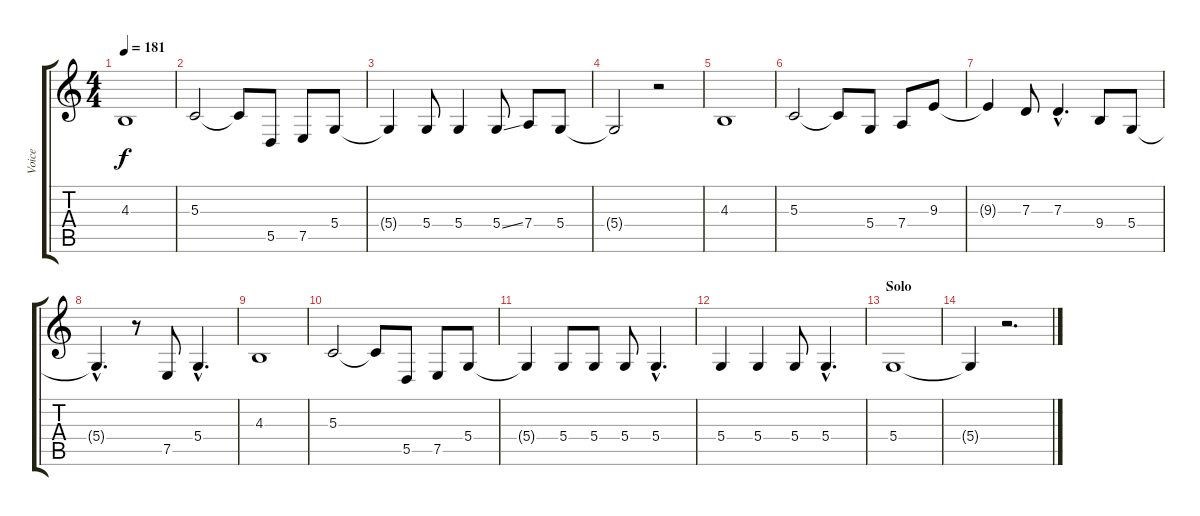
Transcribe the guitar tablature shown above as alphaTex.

\track ("Voice" "Voice") {instrument clarinet}
\staff {score tabs}
\tuning (E4 B3 G3 D3 A2 E2) {hide}
\ts (4 4)
\tempo 181
\clef g2
\ks c
4.3.1{dy f} |
5.3.2 5.3{t}.8 5.5.8 7.5.8 5.4.8 |
5.4{t}.4 5.4.8 5.4.4 5.4{ss}.8 7.4.8 5.4.8 |
5.4{t}.2 r.2 |
4.3.1 |
5.3.2 5.3{t}.8 5.4.8 7.4.8 9.3.8 |
9.3{t}.4 7.3.8 7.3{hac}.4{d} 9.4.8 5.4.8 |
5.4{hac t}.4{d} r.8 7.5.8 5.4{hac}.4{d} |
4.3.1 |
5.3.2 5.3{t}.8 5.5.8 7.5.8 5.4.8 |
5.4{t}.4 5.4.8 5.4.8 5.4.8 5.4{hac}.4{d} |
5.4.4 5.4.4 5.4.8 5.4{hac}.4{d} |
\section ("" "Solo")
5.4.1 |
5.4{t}.4 r.2{d}
